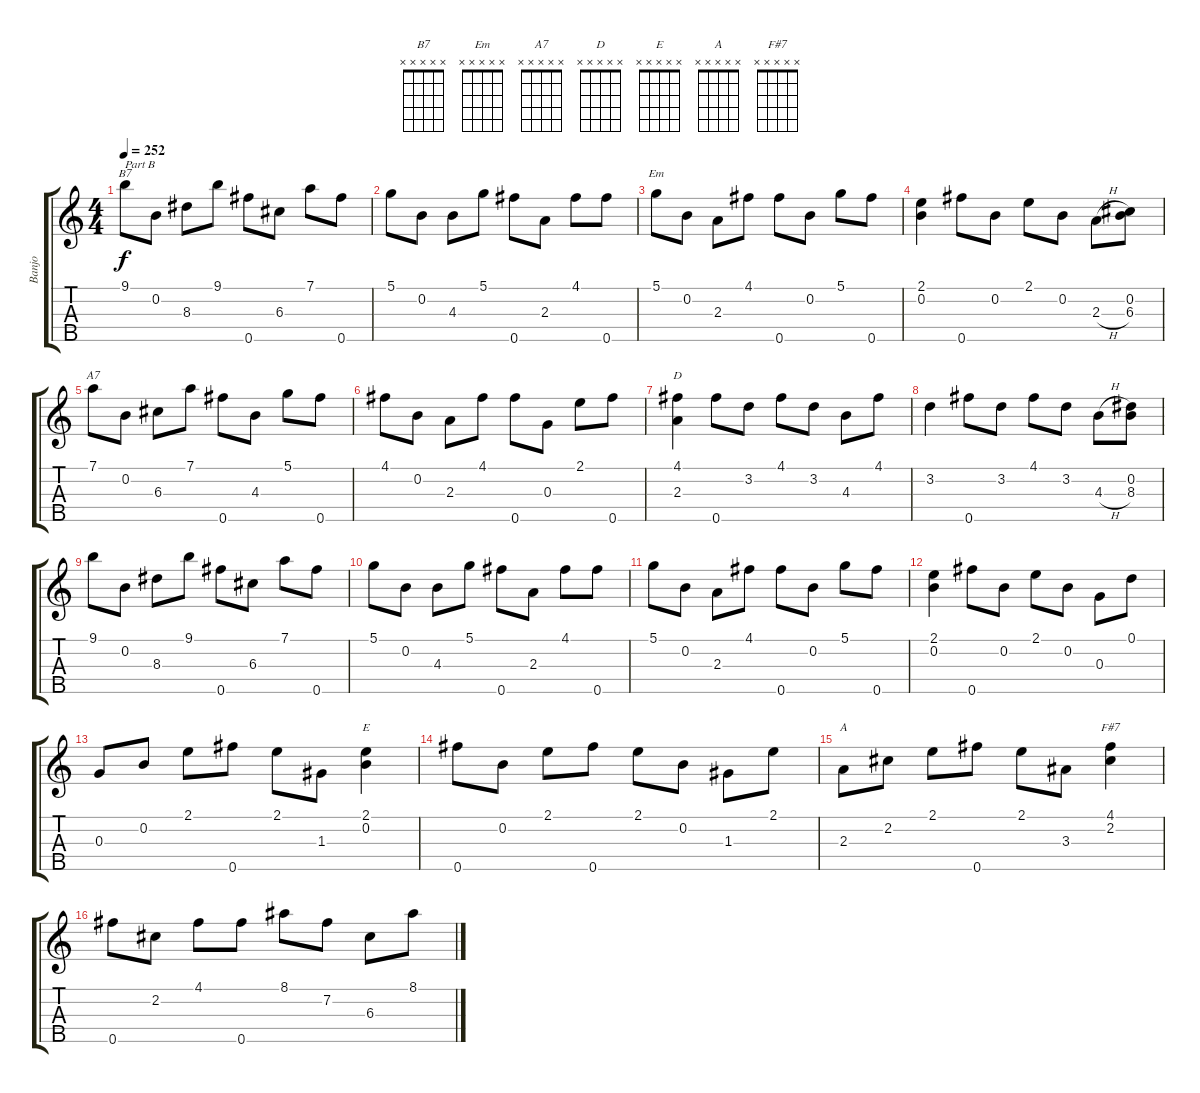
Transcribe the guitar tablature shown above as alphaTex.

\track ("Banjo" "Banjo") {instrument banjo}
\staff {score tabs}
\tuning (D4 B3 G3 D3 Gb4) {hide}
\displaytranspose 12
\chord ("B7" x x x x x) {firstfret 0}
\chord ("Em" x x x x x) {firstfret 0}
\chord ("A7" x x x x x) {firstfret 0}
\chord ("D" x x x x x) {firstfret 0}
\chord ("E" x x x x x) {firstfret 0}
\chord ("A" x x x x x) {firstfret 0}
\chord ("F#7" x x x x x) {firstfret 0}
\ts (4 4)
\tempo 252
\clef g2
\ks c
9.1.8{ch "B7" txt "Part B" dy f} 0.2.8 8.3.8 9.1.8 0.5.8 6.3.8 7.1.8 0.5.8 |
5.1.8 0.2.8 4.3.8 5.1.8 0.5.8 2.3.8 4.1.8 0.5.8 |
5.1.8{ch "Em"} 0.2.8 2.3.8 4.1.8 0.5.8 0.2.8 5.1.8 0.5.8 |
(2.1 0.2).4 0.5.8 0.2.8 2.1.8 0.2.8 2.3{h}.8 (0.2 6.3).8 |
7.1.8{ch "A7"} 0.2.8 6.3.8 7.1.8 0.5.8 4.3.8 5.1.8 0.5.8 |
4.1.8 0.2.8 2.3.8 4.1.8 0.5.8 0.3.8 2.1.8 0.5.8 |
(4.1 2.3).4{ch "D"} 0.5.8 3.2.8 4.1.8 3.2.8 4.3.8 4.1.8 |
3.2.4 0.5.8 3.2.8 4.1.8 3.2.8 4.3{h}.8 (0.2 8.3).8 |
9.1.8 0.2.8 8.3.8 9.1.8 0.5.8 6.3.8 7.1.8 0.5.8 |
5.1.8 0.2.8 4.3.8 5.1.8 0.5.8 2.3.8 4.1.8 0.5.8 |
5.1.8 0.2.8 2.3.8 4.1.8 0.5.8 0.2.8 5.1.8 0.5.8 |
(2.1 0.2).4 0.5.8 0.2.8 2.1.8 0.2.8 0.3.8 0.1.8 |
0.3.8 0.2.8 2.1.8 0.5.8 2.1.8 1.3.8 (2.1 0.2).4{ch "E"} |
0.5.8 0.2.8 2.1.8 0.5.8 2.1.8 0.2.8 1.3.8 2.1.8 |
2.3.8{ch "A"} 2.2.8 2.1.8 0.5.8 2.1.8 3.3.8 (4.1 2.2).4{ch "F#7"} |
0.5.8 2.2.8 4.1.8 0.5.8 8.1.8 7.2.8 6.3.8 8.1.8
